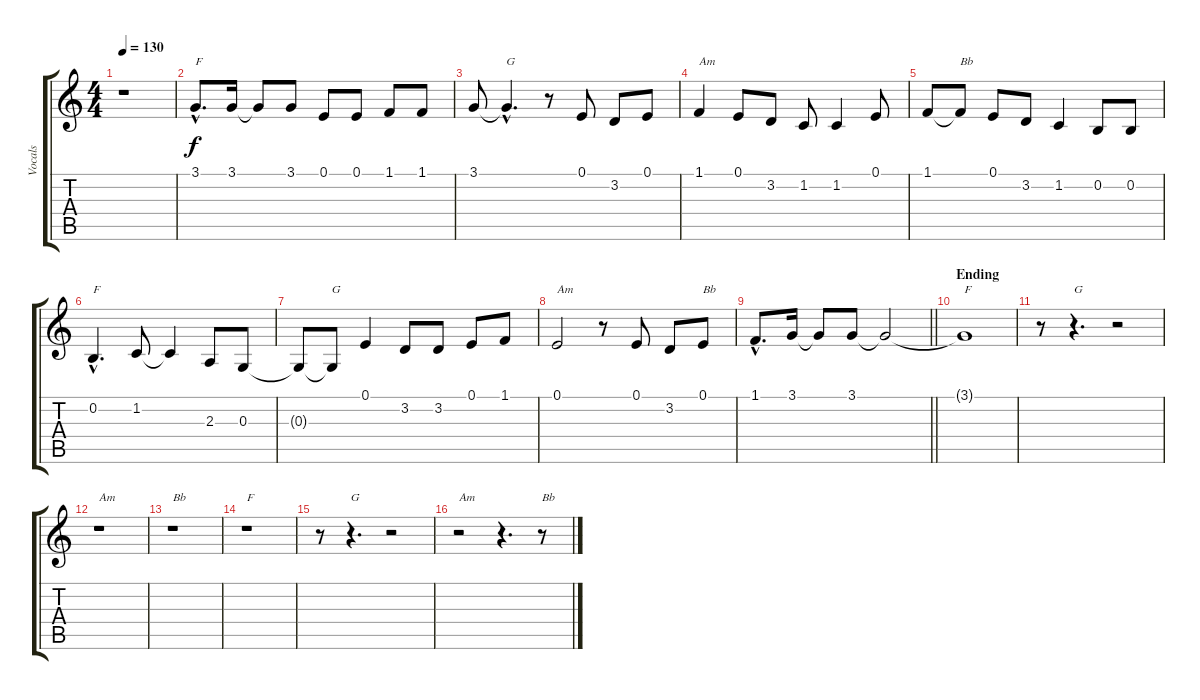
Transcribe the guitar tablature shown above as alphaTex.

\track ("Vocals" "Vocals") {instrument sopranosax}
\staff {score tabs}
\tuning (E4 B3 G3 D3 A2 E2) {hide}
\ts (4 4)
\tempo 130
\clef g2
\ks c
r.1{dy f} |
3.1{hac}.8{d txt "F"} 3.1.16 3.1{t}.8 3.1.8 0.1.8 0.1.8 1.1.8 1.1.8 |
3.1.8 3.1{hac t}.4{d txt "G"} r.8 0.1.8 3.2.8 0.1.8 |
1.1.4{txt "Am"} 0.1.8 3.2.8 1.2.8 1.2.4 0.1.8 |
1.1.8 1.1{t}.8{txt "Bb"} 0.1.8 3.2.8 1.2.4 0.2.8 0.2.8 |
0.2{hac}.4{d txt "F"} 1.2.8 1.2{t}.4 2.3.8 0.3.8 |
0.3{t}.8 0.3{t}.8{txt "G"} 0.1.4 3.2.8 3.2.8 0.1.8 1.1.8 |
0.1.2{txt "Am"} r.8 0.1.8 3.2.8 0.1.8{txt "Bb"} |
\barLineRight lightlight
1.1{hac}.8{d} 3.1.16 3.1{t}.8 3.1.8 3.1{t}.2 |
\section ("" "Ending")
3.1{t}.1{txt "F"} |
r.8 r.4{d txt "G"} r.2 |
r.1{txt "Am"} |
r.1{txt "Bb"} |
r.1{txt "F"} |
r.8 r.4{d txt "G"} r.2 |
r.2{txt "Am"} r.4{d} r.8{txt "Bb"}
